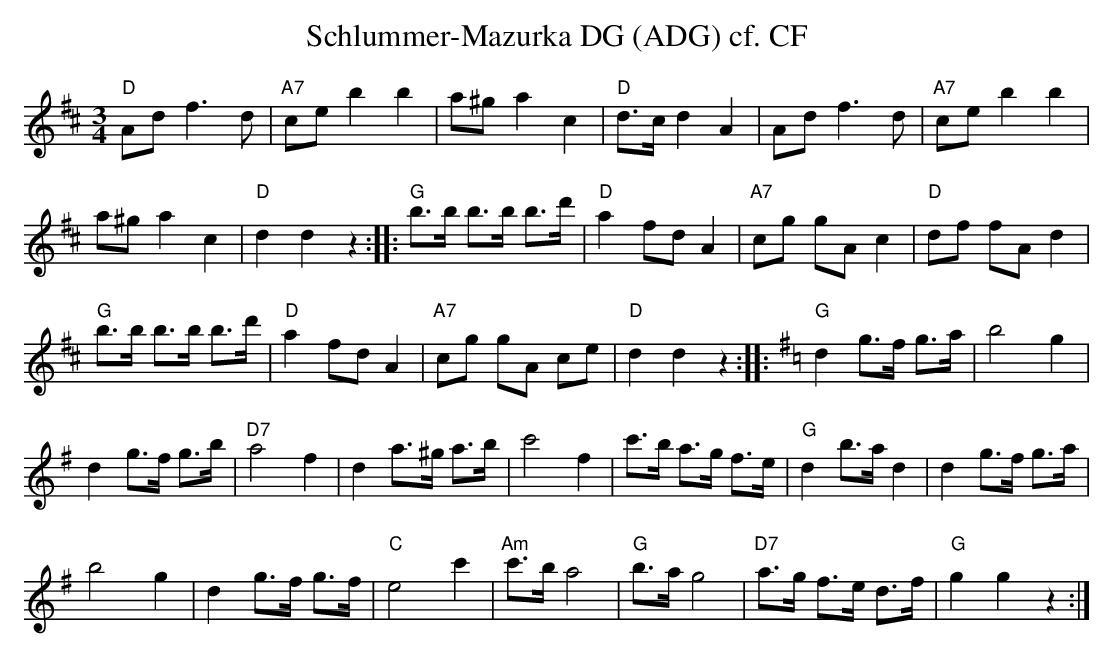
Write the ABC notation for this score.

X:1
T:Schlummer-Mazurka DG (ADG) cf. CF
M:3/4
L:1/8
K:Dmaj%%MIDI gchordon
"D"Adf3d | "A7"ceb2b2 | a^ga2c2 | "D"d>cd2A2 | Adf3d | "A7"ceb2b2 |
a^ga2c2 | "D"d2d2z2 :: "G"b>b b>b b>d' | "D"a2fdA2 | "A7"cg gAc2 | "D"df fAd2 |
"G"b>b b>b b>d' | "D"a2fdA2 | "A7"cg gA ce | "D"d2d2z2 :: [K:Gmaj] "G"d2g>f g>a | b4g2 |
d2g>f g>b | "D7"a4f2 | d2a>^g a>b | c'4f2 | c'>b a>g f>e | "G"d2b>ad2 | d2g>f g>a |
b4g2 | d2g>f g>f | "C"e4c'2 | "Am"c'>ba4 | "G"b>ag4 | "D7"a>g f>e d>f | "G"g2g2z2 :|
